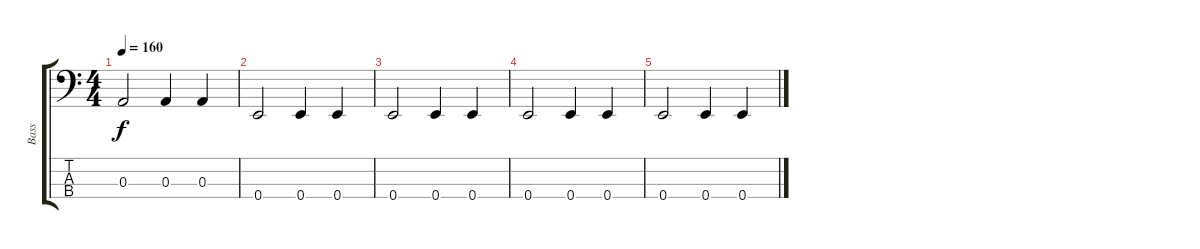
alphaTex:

\track ("Bass" "Bass") {instrument electricbassfinger}
\staff {score tabs}
\tuning (G2 D2 A1 E1) {hide}
\ts (4 4)
\tempo 160
\clef f4
\ks c
0.3.2{dy f} 0.3.4 0.3.4 |
0.4.2 0.4.4 0.4.4 |
0.4.2 0.4.4 0.4.4 |
0.4.2 0.4.4 0.4.4 |
0.4.2 0.4.4 0.4.4
